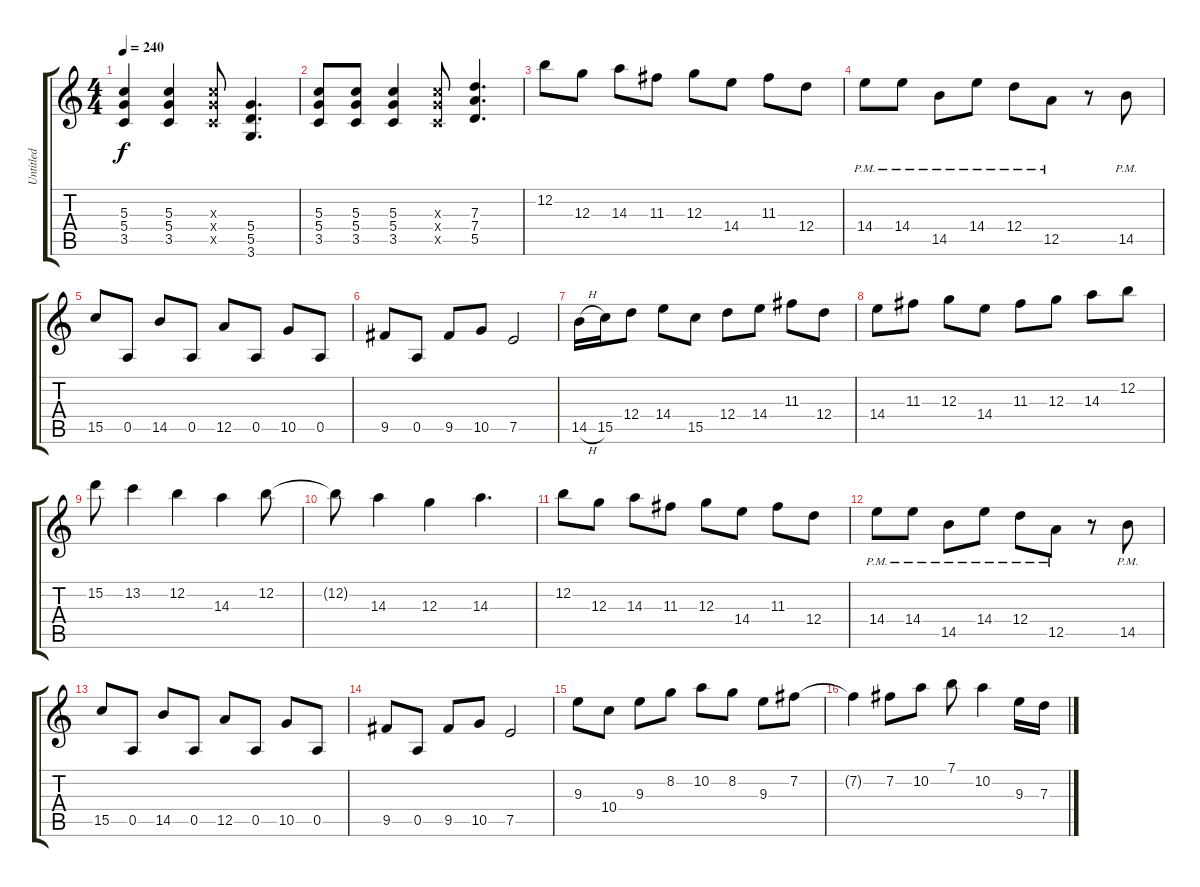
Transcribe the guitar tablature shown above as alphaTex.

\track ("Untitled" "Untitled") {instrument distortionguitar}
\staff {score tabs}
\tuning (E4 B3 G3 D3 A2 E2) {hide}
\ts (4 4)
\tempo 240
\clef g2
\ks c
(5.3 5.4 3.5).4{dy f} (5.3 5.4 3.5).4 (5.3{x} 5.4{x} 3.5{x}).8 (5.4 5.5 3.6).4{d} |
(5.3 5.4 3.5).8 (5.3 5.4 3.5).8 (5.3 5.4 3.5).4 (5.3{x} 5.4{x} 3.5{x}).8 (7.3 7.4 5.5).4{d} |
12.2.8 12.3.8 14.3.8 11.3.8 12.3.8 14.4.8 11.3.8 12.4.8 |
14.4{pm}.8 14.4{pm}.8 14.5{pm}.8 14.4{pm}.8 12.4{pm}.8 12.5{pm}.8 r.8 14.5{pm}.8 |
15.5.8 0.5.8 14.5.8 0.5.8 12.5.8 0.5.8 10.5.8 0.5.8 |
9.5.8 0.5.8 9.5.8 10.5.8 7.5.2 |
14.5{h}.16 15.5.16 12.4.8 14.4.8 15.5.8 12.4.8 14.4.8 11.3.8 12.4.8 |
14.4.8 11.3.8 12.3.8 14.4.8 11.3.8 12.3.8 14.3.8 12.2.8 |
15.2.8 13.2.4 12.2.4 14.3.4 12.2.8 |
12.2{t}.8 14.3.4 12.3.4 14.3.4{d} |
12.2.8 12.3.8 14.3.8 11.3.8 12.3.8 14.4.8 11.3.8 12.4.8 |
14.4{pm}.8 14.4{pm}.8 14.5{pm}.8 14.4{pm}.8 12.4{pm}.8 12.5{pm}.8 r.8 14.5{pm}.8 |
15.5.8 0.5.8 14.5.8 0.5.8 12.5.8 0.5.8 10.5.8 0.5.8 |
9.5.8 0.5.8 9.5.8 10.5.8 7.5.2 |
9.3.8 10.4.8 9.3.8 8.2.8 10.2.8 8.2.8 9.3.8 7.2.8 |
7.2{t}.4 7.2.8 10.2.8 7.1.8 10.2.4 9.3.16 7.3.16
